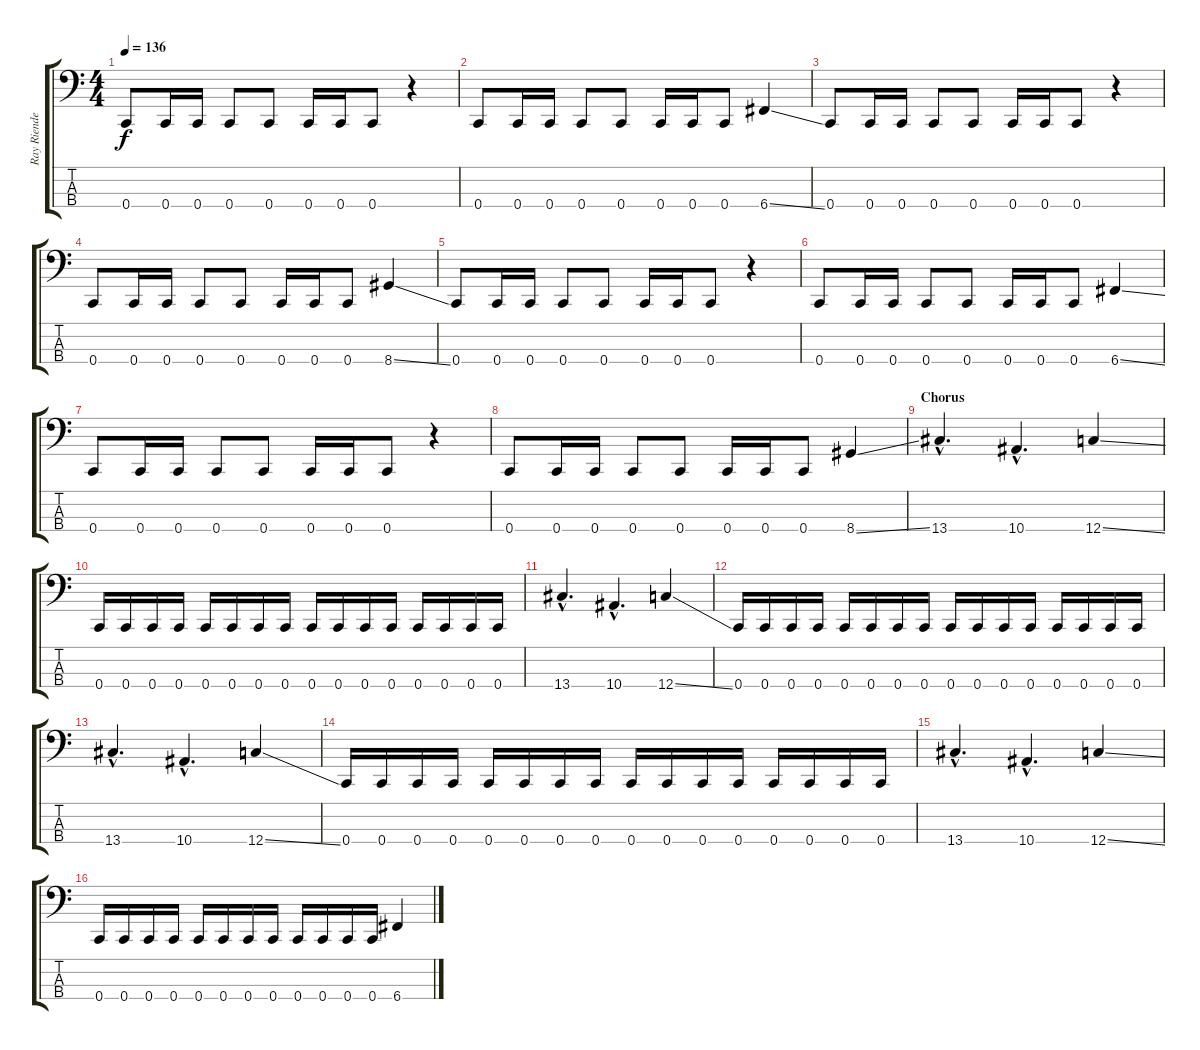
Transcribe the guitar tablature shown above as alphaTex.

\track ("Ray Riendeau" "Ray Riende") {instrument electricbassfinger}
\staff {score tabs}
\tuning (F2 C2 G1 C1) {hide}
\ts (4 4)
\tempo 136
\clef f4
\ks c
0.4.8{dy f} 0.4.16 0.4.16 0.4.8 0.4.8 0.4.16 0.4.16 0.4.8 r.4 |
0.4.8 0.4.16 0.4.16 0.4.8 0.4.8 0.4.16 0.4.16 0.4.8 6.4{ss}.4 |
0.4.8 0.4.16 0.4.16 0.4.8 0.4.8 0.4.16 0.4.16 0.4.8 r.4 |
0.4.8 0.4.16 0.4.16 0.4.8 0.4.8 0.4.16 0.4.16 0.4.8 8.4{ss}.4 |
0.4.8 0.4.16 0.4.16 0.4.8 0.4.8 0.4.16 0.4.16 0.4.8 r.4 |
0.4.8 0.4.16 0.4.16 0.4.8 0.4.8 0.4.16 0.4.16 0.4.8 6.4{ss}.4 |
0.4.8 0.4.16 0.4.16 0.4.8 0.4.8 0.4.16 0.4.16 0.4.8 r.4 |
0.4.8 0.4.16 0.4.16 0.4.8 0.4.8 0.4.16 0.4.16 0.4.8 8.4{ss}.4 |
\section ("" "Chorus")
13.4{hac}.4{d} 10.4{hac}.4{d} 12.4{ss}.4 |
0.4.16 0.4.16 0.4.16 0.4.16 0.4.16 0.4.16 0.4.16 0.4.16 0.4.16 0.4.16 0.4.16 0.4.16 0.4.16 0.4.16 0.4.16 0.4.16 |
13.4{hac}.4{d} 10.4{hac}.4{d} 12.4{ss}.4 |
0.4.16 0.4.16 0.4.16 0.4.16 0.4.16 0.4.16 0.4.16 0.4.16 0.4.16 0.4.16 0.4.16 0.4.16 0.4.16 0.4.16 0.4.16 0.4.16 |
13.4{hac}.4{d} 10.4{hac}.4{d} 12.4{ss}.4 |
0.4.16 0.4.16 0.4.16 0.4.16 0.4.16 0.4.16 0.4.16 0.4.16 0.4.16 0.4.16 0.4.16 0.4.16 0.4.16 0.4.16 0.4.16 0.4.16 |
13.4{hac}.4{d} 10.4{hac}.4{d} 12.4{ss}.4 |
0.4.16 0.4.16 0.4.16 0.4.16 0.4.16 0.4.16 0.4.16 0.4.16 0.4.16 0.4.16 0.4.16 0.4.16 6.4{ss}.4
